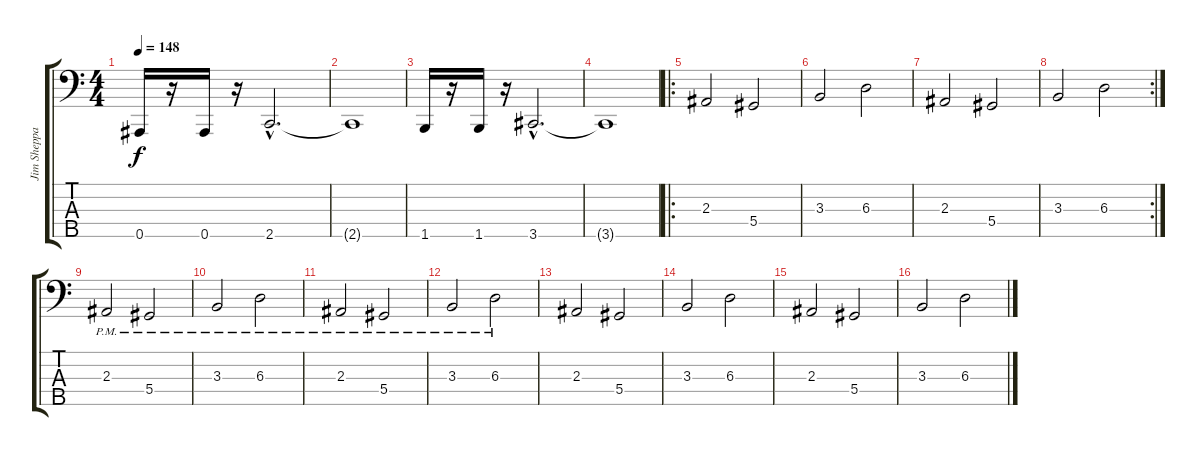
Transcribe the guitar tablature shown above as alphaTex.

\track ("Jim Sheppard" "Jim Sheppa") {instrument electricbasspick}
\staff {score tabs}
\tuning (Gb2 Db2 Ab1 Eb1 Bb0) {hide}
\ts (4 4)
\tempo 148
\clef f4
\ks c
0.5.16{dy f} r.16 0.5.16 r.16 2.5{hac}.2{d} |
2.5{t}.1 |
1.5.16 r.16 1.5.16 r.16 3.5{hac}.2{d} |
3.5{t}.1 |
\ro
2.3.2 5.4.2 |
3.3.2 6.3.2 |
2.3.2 5.4.2 |
\rc 2
3.3.2 6.3.2 |
2.3{pm}.2 5.4{pm}.2 |
3.3{pm}.2 6.3{pm}.2 |
2.3{pm}.2 5.4{pm}.2 |
3.3{pm}.2 6.3{pm}.2 |
2.3.2 5.4.2 |
3.3.2 6.3.2 |
2.3.2 5.4.2 |
3.3.2 6.3.2
